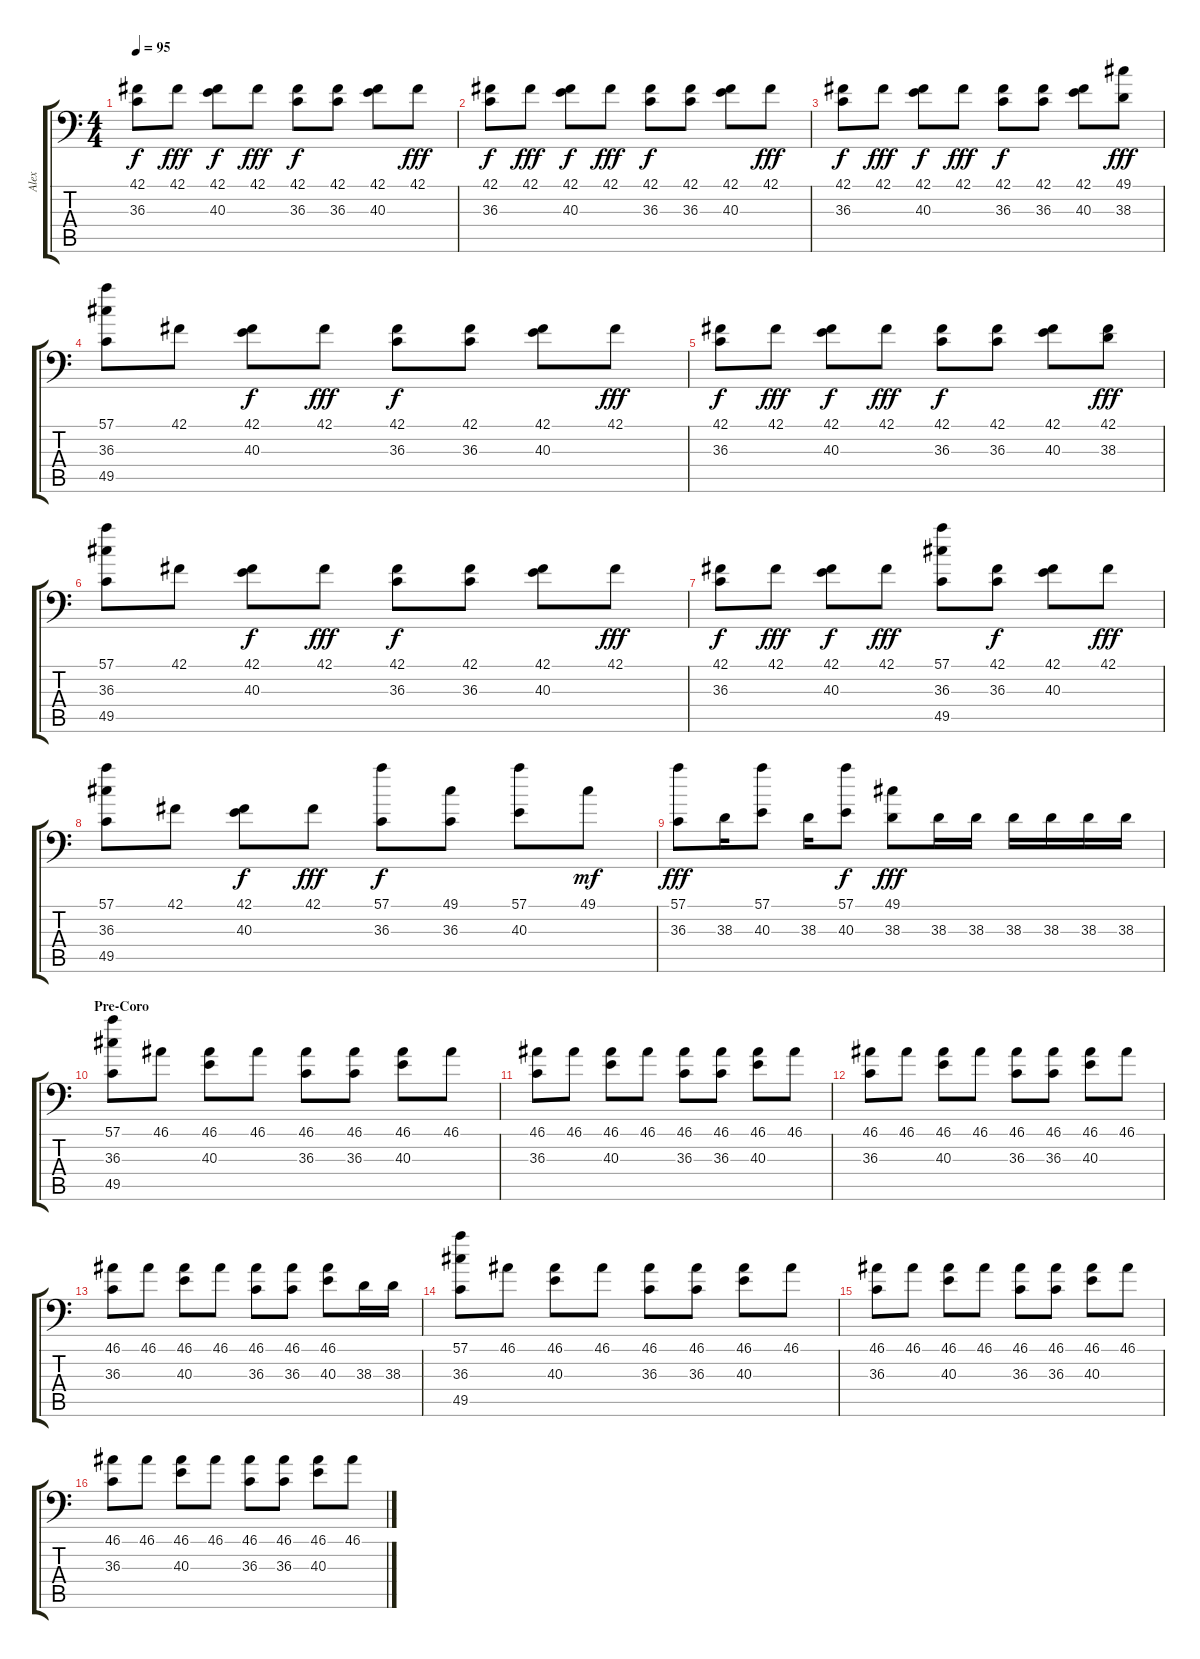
\track ("Alex" "Alex") {instrument acousticgrandpiano}
\staff {score tabs}
\tuning (C-1 C-1 C-1 C-1 C-1 C-1) {hide}
\ts (4 4)
\tempo 95
\clef f4
\ks c
(42.1 36.3).8{dy f} 42.1.8{dy fff} (42.1 40.3).8{dy f} 42.1.8{dy fff} (42.1 36.3).8{dy f} (42.1 36.3).8 (42.1 40.3).8 42.1.8{dy fff} |
(42.1 36.3).8{dy f} 42.1.8{dy fff} (42.1 40.3).8{dy f} 42.1.8{dy fff} (42.1 36.3).8{dy f} (42.1 36.3).8 (42.1 40.3).8 42.1.8{dy fff} |
(42.1 36.3).8{dy f} 42.1.8{dy fff} (42.1 40.3).8{dy f} 42.1.8{dy fff} (42.1 36.3).8{dy f} (42.1 36.3).8 (42.1 40.3).8 (49.1 38.3).8{dy fff} |
(57.1 36.3 49.5).8 42.1.8 (42.1 40.3).8{dy f} 42.1.8{dy fff} (42.1 36.3).8{dy f} (42.1 36.3).8 (42.1 40.3).8 42.1.8{dy fff} |
(42.1 36.3).8{dy f} 42.1.8{dy fff} (42.1 40.3).8{dy f} 42.1.8{dy fff} (42.1 36.3).8{dy f} (42.1 36.3).8 (42.1 40.3).8 (42.1 38.3).8{dy fff} |
(57.1 36.3 49.5).8 42.1.8 (42.1 40.3).8{dy f} 42.1.8{dy fff} (42.1 36.3).8{dy f} (42.1 36.3).8 (42.1 40.3).8 42.1.8{dy fff} |
(42.1 36.3).8{dy f} 42.1.8{dy fff} (42.1 40.3).8{dy f} 42.1.8{dy fff} (57.1 36.3 49.5).8 (42.1 36.3).8{dy f} (42.1 40.3).8 42.1.8{dy fff} |
(57.1 36.3 49.5).8 42.1.8 (42.1 40.3).8{dy f} 42.1.8{dy fff} (57.1 36.3).8{dy f} (49.1 36.3).8 (57.1 40.3).8 49.1.8{dy mf} |
(57.1 36.3).8{dy fff} 38.3.16 (57.1 40.3).8 38.3.16 (57.1 40.3).8{dy f} (49.1 38.3).8{dy fff} 38.3.16 38.3.16 38.3.16 38.3.16 38.3.16 38.3.16 |
\section ("" "Pre-Coro")
(57.1 36.3 49.5).8 46.1.8 (46.1 40.3).8 46.1.8 (46.1 36.3).8 (46.1 36.3).8 (46.1 40.3).8 46.1.8 |
(46.1 36.3).8 46.1.8 (46.1 40.3).8 46.1.8 (46.1 36.3).8 (46.1 36.3).8 (46.1 40.3).8 46.1.8 |
(46.1 36.3).8 46.1.8 (46.1 40.3).8 46.1.8 (46.1 36.3).8 (46.1 36.3).8 (46.1 40.3).8 46.1.8 |
(46.1 36.3).8 46.1.8 (46.1 40.3).8 46.1.8 (46.1 36.3).8 (46.1 36.3).8 (46.1 40.3).8 38.3.16 38.3.16 |
(57.1 36.3 49.5).8 46.1.8 (46.1 40.3).8 46.1.8 (46.1 36.3).8 (46.1 36.3).8 (46.1 40.3).8 46.1.8 |
(46.1 36.3).8 46.1.8 (46.1 40.3).8 46.1.8 (46.1 36.3).8 (46.1 36.3).8 (46.1 40.3).8 46.1.8 |
(46.1 36.3).8 46.1.8 (46.1 40.3).8 46.1.8 (46.1 36.3).8 (46.1 36.3).8 (46.1 40.3).8 46.1.8
